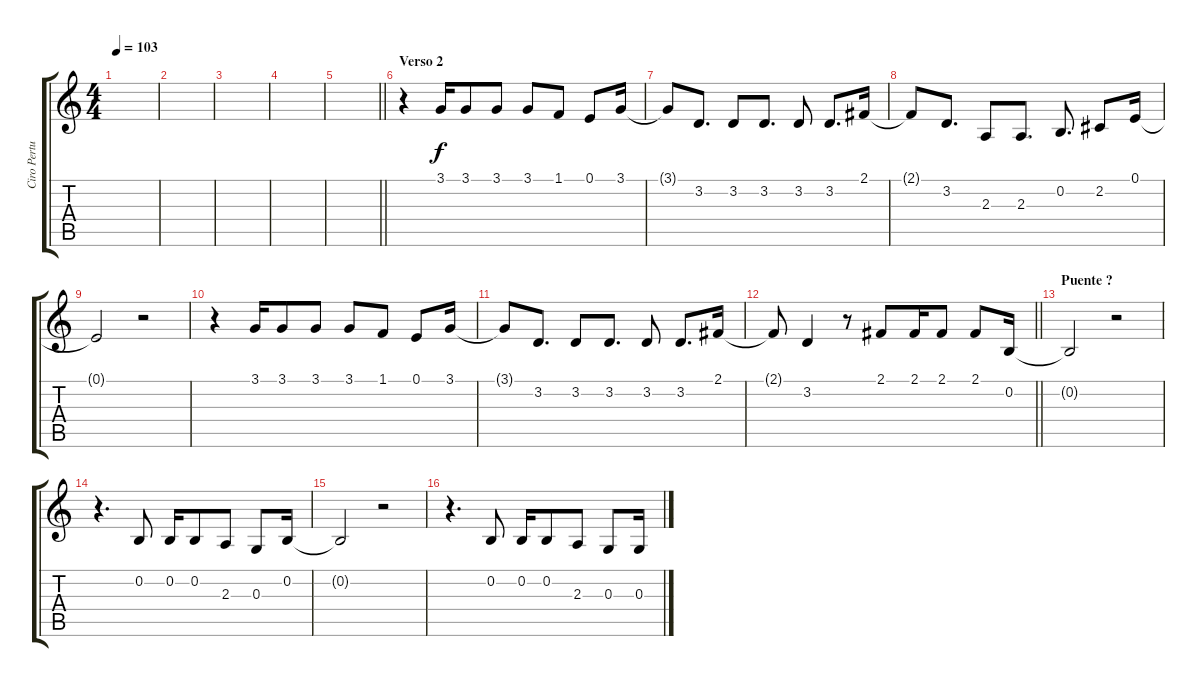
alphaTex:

\track ("Ciro Pertusi (Voz)" "Ciro Pertu") {instrument clarinet}
\staff {score tabs}
\tuning (E4 B3 G3 D3 A2 E2) {hide}
\ts (4 4)
\tempo 103
\clef g2
\ks c
|
|
|
|
\barLineRight lightlight
|
\section ("" "Verso 2")
r.4 3.1.16 3.1.8 3.1.8 3.1.8 1.1.8 0.1.8 3.1.16 |
3.1{t}.8 3.2.8{d} 3.2.8 3.2.8{d} 3.2.8 3.2.8{d} 2.1.16 |
2.1{t}.8 3.2.8{d} 2.3.8 2.3.8{d} 0.2.8{d} 2.2.8 0.1.16 |
0.1{t}.2 r.2 |
r.4 3.1.16 3.1.8 3.1.8 3.1.8 1.1.8 0.1.8 3.1.16 |
3.1{t}.8 3.2.8{d} 3.2.8 3.2.8{d} 3.2.8 3.2.8{d} 2.1.16 |
\barLineRight lightlight
2.1{t}.8 3.2.4 r.8 2.1.8 2.1.16 2.1.8 2.1.8 0.2.16 |
\section ("" "Puente ?")
0.2{t}.2 r.2 |
r.4{d} 0.2.8 0.2.16 0.2.8 2.3.8 0.3.8 0.2.16 |
0.2{t}.2 r.2 |
r.4{d} 0.2.8 0.2.16 0.2.8 2.3.8 0.3.8 0.3.16
